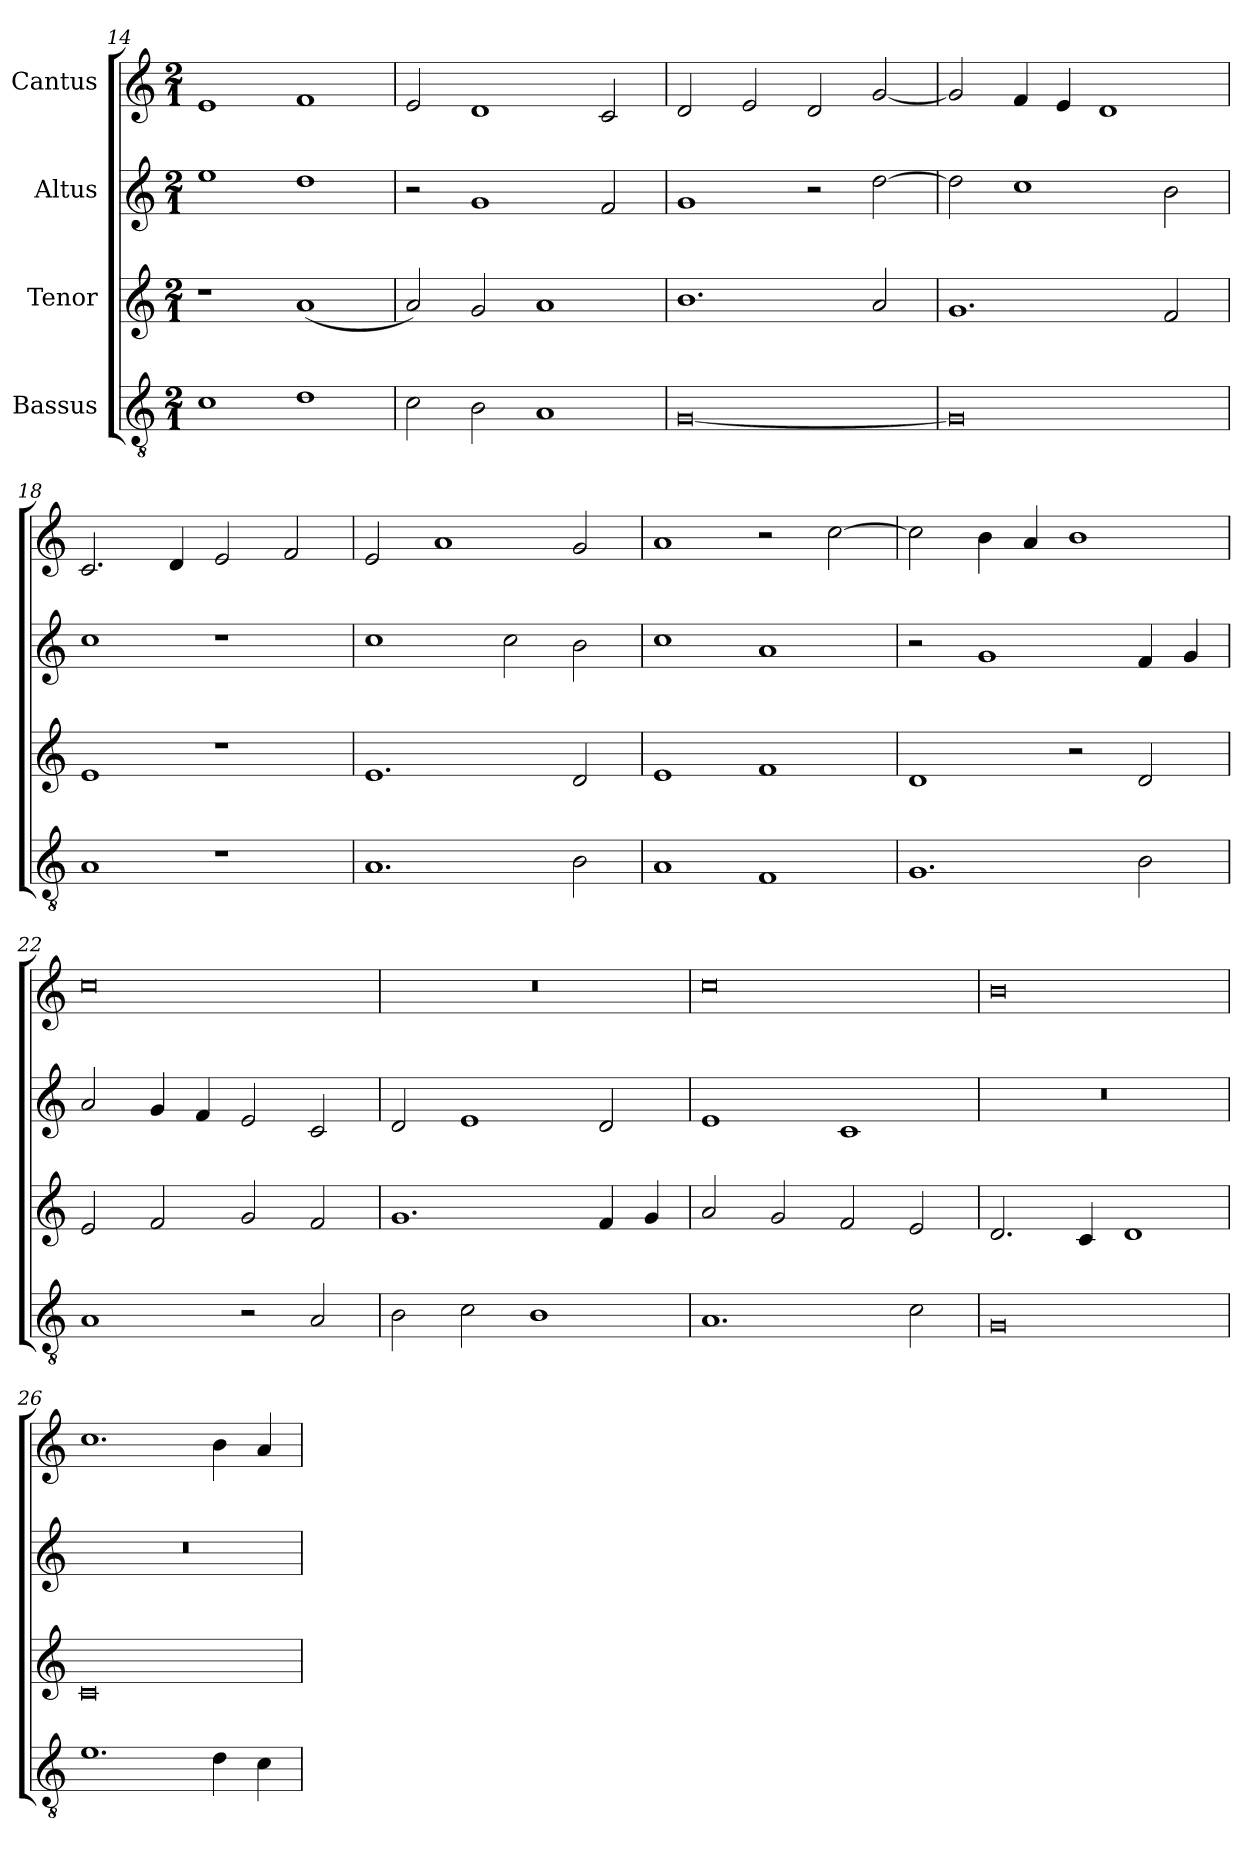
**kern	**kern	**kern	**kern
*part4	*part3	*part2	*part1
*staff4	*staff3	*staff2	*staff1
*I"Bassus	*I"Tenor	*I"Altus	*I"Cantus
*clefGv2	*clefG2	*clefG2	*clefG2
*ITrd7c12	*	*	*
*k[]	*k[]	*k[]	*k[]
*C:	*C:	*C:	*C:
*M2/1	*M2/1	*M2/1	*M2/1
=14	=14	=14	=14
1Ci	1r	1eei	1ei
1Di	(1ai	1ddi	1fi
!!LO:LB:g=z
=15	=15	=15	=15
2Ci\	2ai/)	2r	2ei/
2BBi\	2gi/	1gi	1di
1AAi	1ai	.	.
.	.	2fi/	2ci/
=16	=16	=16	=16
[<0GGi	1.bi	1gi	2di/
.	.	.	2ei/
.	.	2r	2di/
.	2ai/	[>2ddi\	[<2gi/
=17	=17	=17	=17
0GGi]	1.gi	2ddi\]	2gi/]
.	.	1cci	4fi/
.	.	.	4ei/
.	.	.	1di
.	2fi/	2bi\	.
=18	=18	=18	=18
1AAi	1ei	1cci	2.ci/
.	.	.	4di/
1r	1r	1r	2ei/
.	.	.	2fi/
=19	=19	=19	=19
1.AAi	1.ei	1cci	2ei/
.	.	.	1ai
.	.	2cci\	.
2BBi\	2di/	2bi\	2gi/
=20	=20	=20	=20
1AAi	1ei	1cci	1ai
1FFi	1fi	1ai	2r
.	.	.	[>2cci\
!!LO:LB:g=z
=21	=21	=21	=21
1.GGi	1di	2r	2cci\]
.	.	1gi	4bi\
.	.	.	4ai/
.	2r	.	1bi
2BBi\	2di/	4fi/	.
.	.	4gi/	.
=22	=22	=22	=22
1AAi	2ei/	2ai/	0cci
.	2fi/	4gi/	.
.	.	4fi/	.
2r	2gi/	2ei/	.
2AAi/	2fi/	2ci/	.
=23	=23	=23	=23
!	!	!	!LO:N:vis=1
2BBi\	1.gi	2di/	0r
2Ci\	.	1ei	.
1BBi	.	.	.
.	4fi/	2di/	.
.	4gi/	.	.
=24	=24	=24	=24
1.AAi	2ai/	1ei	0cci
.	2gi/	.	.
.	2fi/	1ci	.
2Ci\	2ei/	.	.
=25	=25	=25	=25
!	!	!LO:N:vis=1	!
0GGi	2.di/	0r	0bi
.	4ci/	.	.
.	1di	.	.
=26	=26	=26	=26
!	!	!LO:N:vis=1	!
1.Ei	0ci	0r	1.cci
4Di\	.	.	4bi\
4Ci\	.	.	4ai/
=	=	=	=
*-	*-	*-	*-
